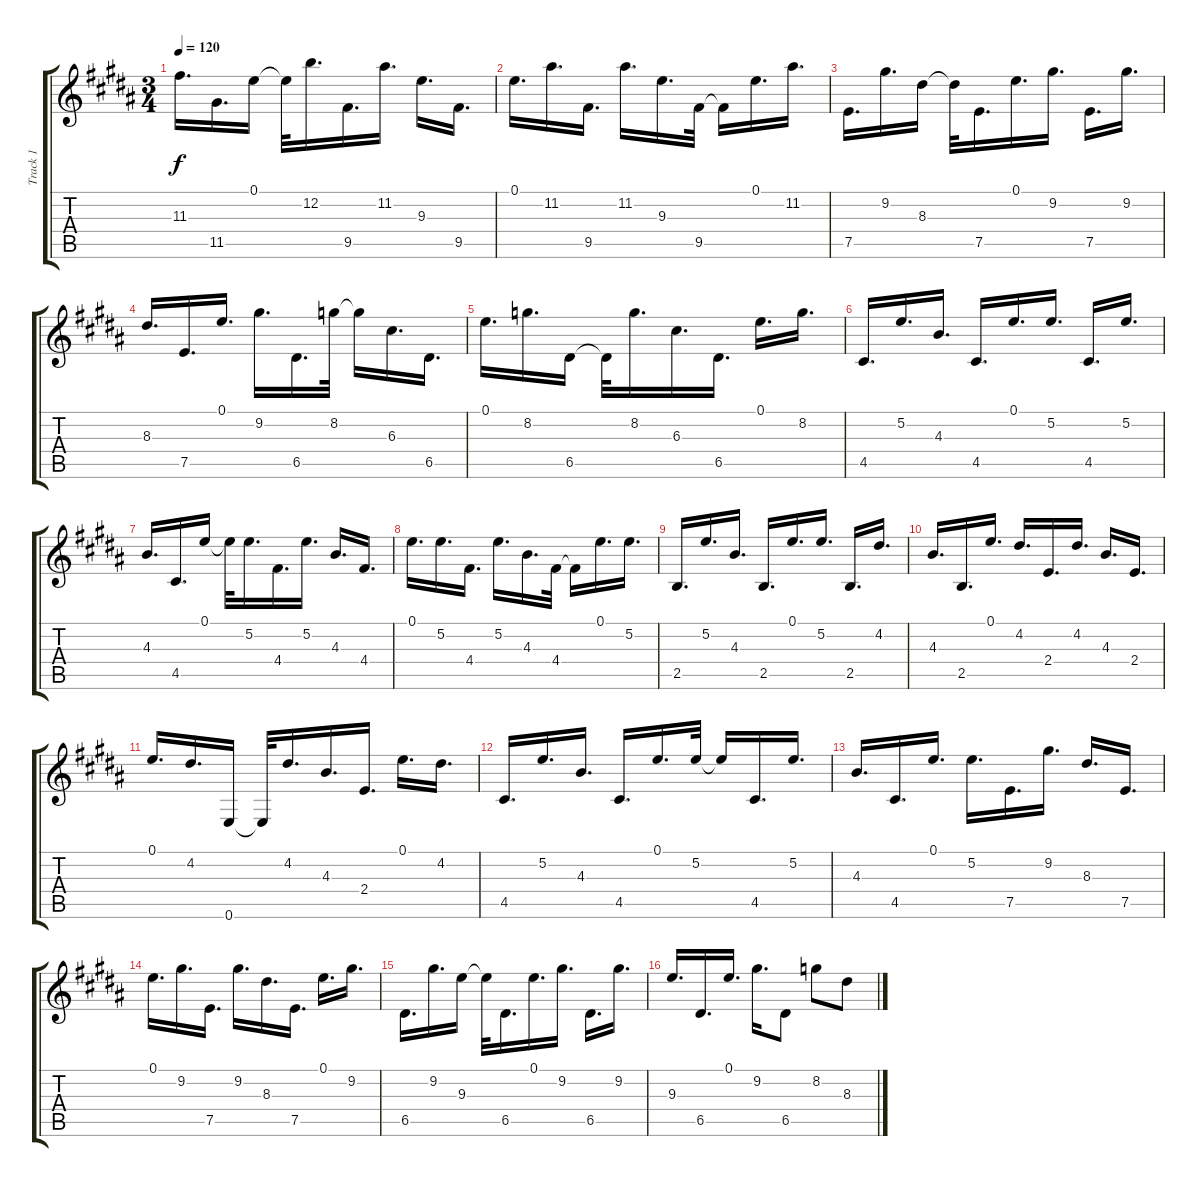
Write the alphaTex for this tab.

\track ("Track 1" "Track 1") {instrument acousticguitarsteel}
\staff {score tabs}
\tuning (E4 B3 G3 D3 A2 E2) {hide}
\ts (3 4)
\tempo 120
\clef g2
\ks g#minor
11.3.16{d dy f} 11.5.16{d} 0.1.16 0.1{t}.32 12.2.16{d} 9.5.16{d} 11.2.16{d} 9.3.16{d} 9.5.16{d} |
0.1.16{d} 11.2.16{d} 9.5.16{d} 11.2.16{d} 9.3.16{d} 9.5.32 9.5{t}.16 0.1.16{d} 11.2.16{d} |
7.5.16{d} 9.2.16{d} 8.3.16 8.3{t}.32 7.5.16{d} 0.1.16{d} 9.2.16{d} 7.5.16{d} 9.2.16{d} |
8.3.16{d} 7.5.16{d} 0.1.16{d} 9.2.16{d} 6.5.16{d} 8.2.32 8.2{t}.16 6.3.16{d} 6.5.16{d} |
0.1.16{d} 8.2.16{d} 6.5.16 6.5{t}.32 8.2.16{d} 6.3.16{d} 6.5.16{d} 0.1.16{d} 8.2.16{d} |
4.5.16{d} 5.2.16{d} 4.3.16{d} 4.5.16{d} 0.1.16{d} 5.2.16{d} 4.5.16{d} 5.2.16{d} |
4.3.16{d} 4.5.16{d} 0.1.16 0.1{t}.32 5.2.16{d} 4.4.16{d} 5.2.16{d} 4.3.16{d} 4.4.16{d} |
0.1.16{d} 5.2.16{d} 4.4.16{d} 5.2.16{d} 4.3.16{d} 4.4.32 4.4{t}.16 0.1.16{d} 5.2.16{d} |
2.5.16{d} 5.2.16{d} 4.3.16{d} 2.5.16{d} 0.1.16{d} 5.2.16{d} 2.5.16{d} 4.2.16{d} |
4.3.16{d} 2.5.16{d} 0.1.16{d} 4.2.16{d} 2.4.16{d} 4.2.16{d} 4.3.16{d} 2.4.16{d} |
0.1.16{d} 4.2.16{d} 0.6.16 0.6{t}.32 4.2.16{d} 4.3.16{d} 2.4.16{d} 0.1.16{d} 4.2.16{d} |
4.5.16{d} 5.2.16{d} 4.3.16{d} 4.5.16{d} 0.1.16{d} 5.2.32 5.2{t}.16 4.5.16{d} 5.2.16{d} |
4.3.16{d} 4.5.16{d} 0.1.16{d} 5.2.16{d} 7.5.16{d} 9.2.16{d} 8.3.16{d} 7.5.16{d} |
0.1.16{d} 9.2.16{d} 7.5.16{d} 9.2.16{d} 8.3.16{d} 7.5.16{d} 0.1.16{d} 9.2.16{d} |
6.5.16{d} 9.2.16{d} 9.3.16 9.3{t}.32 6.5.16{d} 0.1.16{d} 9.2.16{d} 6.5.16{d} 9.2.16{d} |
9.3.16{d} 6.5.16{d} 0.1.16{d} 9.2.16{d} 6.5.8 8.2.8 8.3.8
